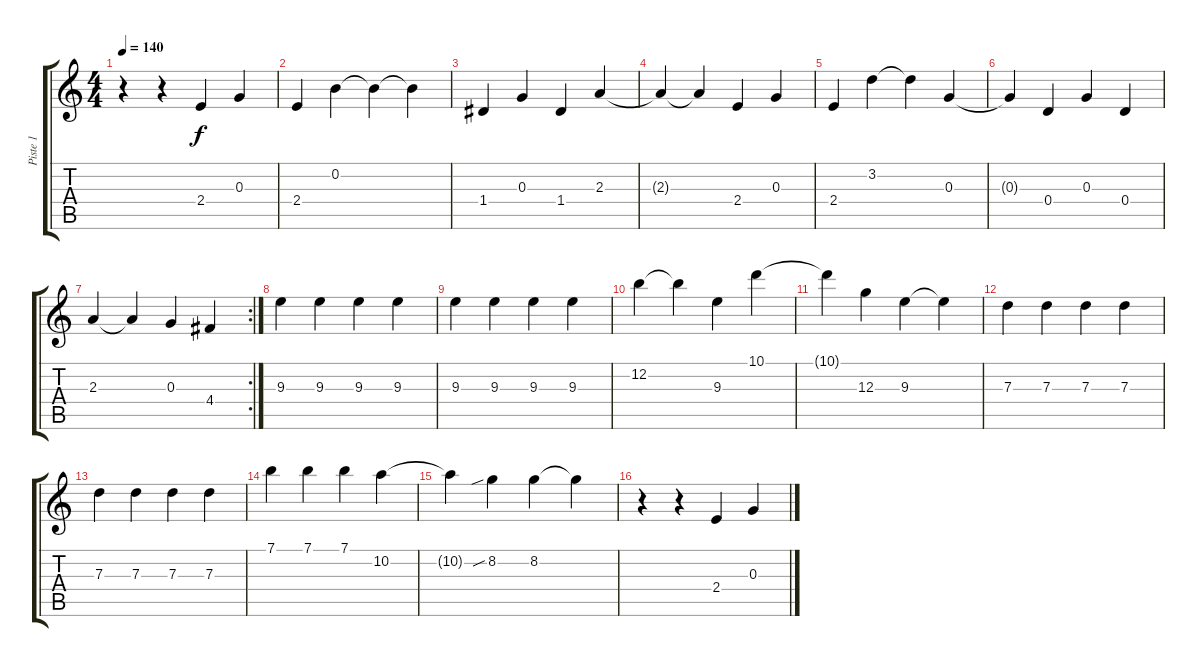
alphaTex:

\track ("Piste 1" "Piste 1") {instrument acousticguitarnylon}
\staff {score tabs}
\tuning (E4 B3 G3 D3 A2 E2) {hide}
\ts (4 4)
\tempo 140
\clef g2
\ks c
r.4{dy f instrument acousticguitarnylon} r.4 2.4.4 0.3.4 |
2.4.4 0.2.4 0.2{t}.4 0.2{t}.4 |
1.4.4 0.3.4 1.4.4 2.3.4 |
2.3{t}.4 2.3{t}.4 2.4.4 0.3.4 |
2.4.4 3.2.4 3.2{t}.4 0.3.4 |
0.3{t}.4 0.4.4 0.3.4 0.4.4 |
\rc 2
2.3.4 2.3{t}.4 0.3.4 4.4.4 |
9.3.4 9.3.4 9.3.4 9.3.4 |
9.3.4 9.3.4 9.3.4 9.3.4 |
12.2.4 12.2{t}.4 9.3.4 10.1.4 |
10.1{t}.4 12.3.4 9.3.4 9.3{t}.4 |
7.3.4 7.3.4 7.3.4 7.3.4 |
7.3.4 7.3.4 7.3.4 7.3.4 |
7.1.4 7.1.4 7.1.4 10.2.4 |
10.2{t}.4 8.2{sib}.4 8.2.4 8.2{t}.4 |
r.4 r.4 2.4.4 0.3.4
